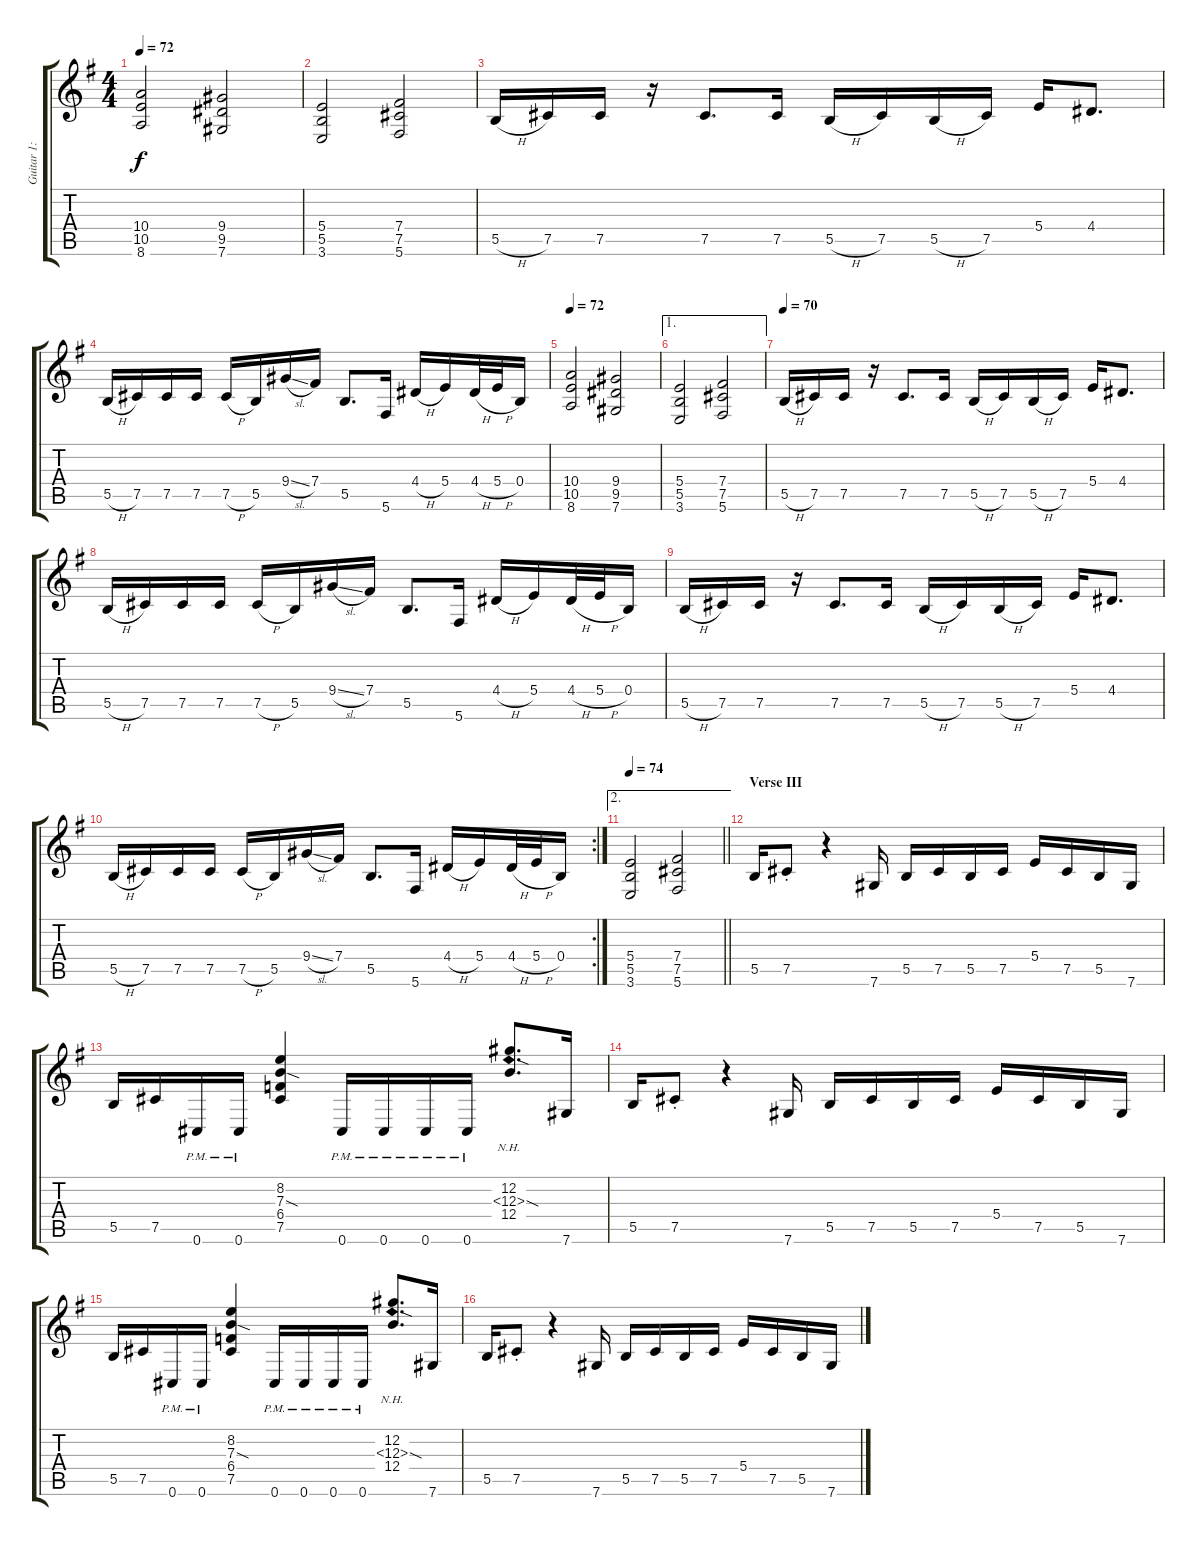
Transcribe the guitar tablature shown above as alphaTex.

\track ("Guitar 1: Tony" "Guitar 1: ") {instrument distortionguitar}
\staff {score tabs}
\tuning (Db4 Ab3 E3 B2 Gb2 Db2) {hide}
\ts (4 4)
\tempo 72
\clef g2
\ks g
(10.4 10.5 8.6).2{dy f} (9.4 9.5 7.6).2 |
(5.4 5.5 3.6).2 (7.4 7.5 5.6).2 |
5.5{h}.16 7.5.16 7.5.16 r.16 7.5.8{d} 7.5.16 5.5{h}.16 7.5.16 5.5{h}.16 7.5.16 5.4.16 4.4.8{d} |
5.5{h}.16 7.5.16 7.5.16 7.5.16 7.5{h}.16 5.5.16 9.4{sl}.16 7.4.16 5.5.8{d} 5.6.16 4.4{h}.16 5.4.16 4.4{h}.32 5.4{h}.32 0.4.16 |
\tempo 72
(10.4 10.5 8.6).2 (9.4 9.5 7.6).2 |
\ae 1
(5.4 5.5 3.6).2 (7.4 7.5 5.6).2 |
\tempo 70
5.5{h}.16 7.5.16 7.5.16 r.16 7.5.8{d} 7.5.16 5.5{h}.16 7.5.16 5.5{h}.16 7.5.16 5.4.16 4.4.8{d} |
5.5{h}.16 7.5.16 7.5.16 7.5.16 7.5{h}.16 5.5.16 9.4{sl}.16 7.4.16 5.5.8{d} 5.6.16 4.4{h}.16 5.4.16 4.4{h}.32 5.4{h}.32 0.4.16 |
5.5{h}.16 7.5.16 7.5.16 r.16 7.5.8{d} 7.5.16 5.5{h}.16 7.5.16 5.5{h}.16 7.5.16 5.4.16 4.4.8{d} |
\rc 2
5.5{h}.16 7.5.16 7.5.16 7.5.16 7.5{h}.16 5.5.16 9.4{sl}.16 7.4.16 5.5.8{d} 5.6.16 4.4{h}.16 5.4.16 4.4{h}.32 5.4{h}.32 0.4.16 |
\ae 2
\tempo 74
\barLineRight lightlight
(5.4 5.5 3.6).2 (7.4 7.5 5.6).2 |
\section ("" "Verse III")
5.5.16 7.5{st}.8 r.4 7.6.16 5.5.16 7.5.16 5.5.16 7.5.16 5.4.16 7.5.16 5.5.16 7.6.16 |
5.5.16 7.5.16 0.6{pm}.16 0.6{pm}.16 (8.2 7.3{sod} 6.4 7.5).4 0.6{pm}.16 0.6{pm}.16 0.6{pm}.16 0.6{pm}.16 (12.2 12.3{nh sod} 12.4).8{d} 7.6.16 |
5.5.16 7.5{st}.8 r.4 7.6.16 5.5.16 7.5.16 5.5.16 7.5.16 5.4.16 7.5.16 5.5.16 7.6.16 |
5.5.16 7.5.16 0.6{pm}.16 0.6{pm}.16 (8.2 7.3{sod} 6.4 7.5).4 0.6{pm}.16 0.6{pm}.16 0.6{pm}.16 0.6{pm}.16 (12.2 12.3{nh sod} 12.4).8{d} 7.6.16 |
5.5.16 7.5{st}.8 r.4 7.6.16 5.5.16 7.5.16 5.5.16 7.5.16 5.4.16 7.5.16 5.5.16 7.6.16
